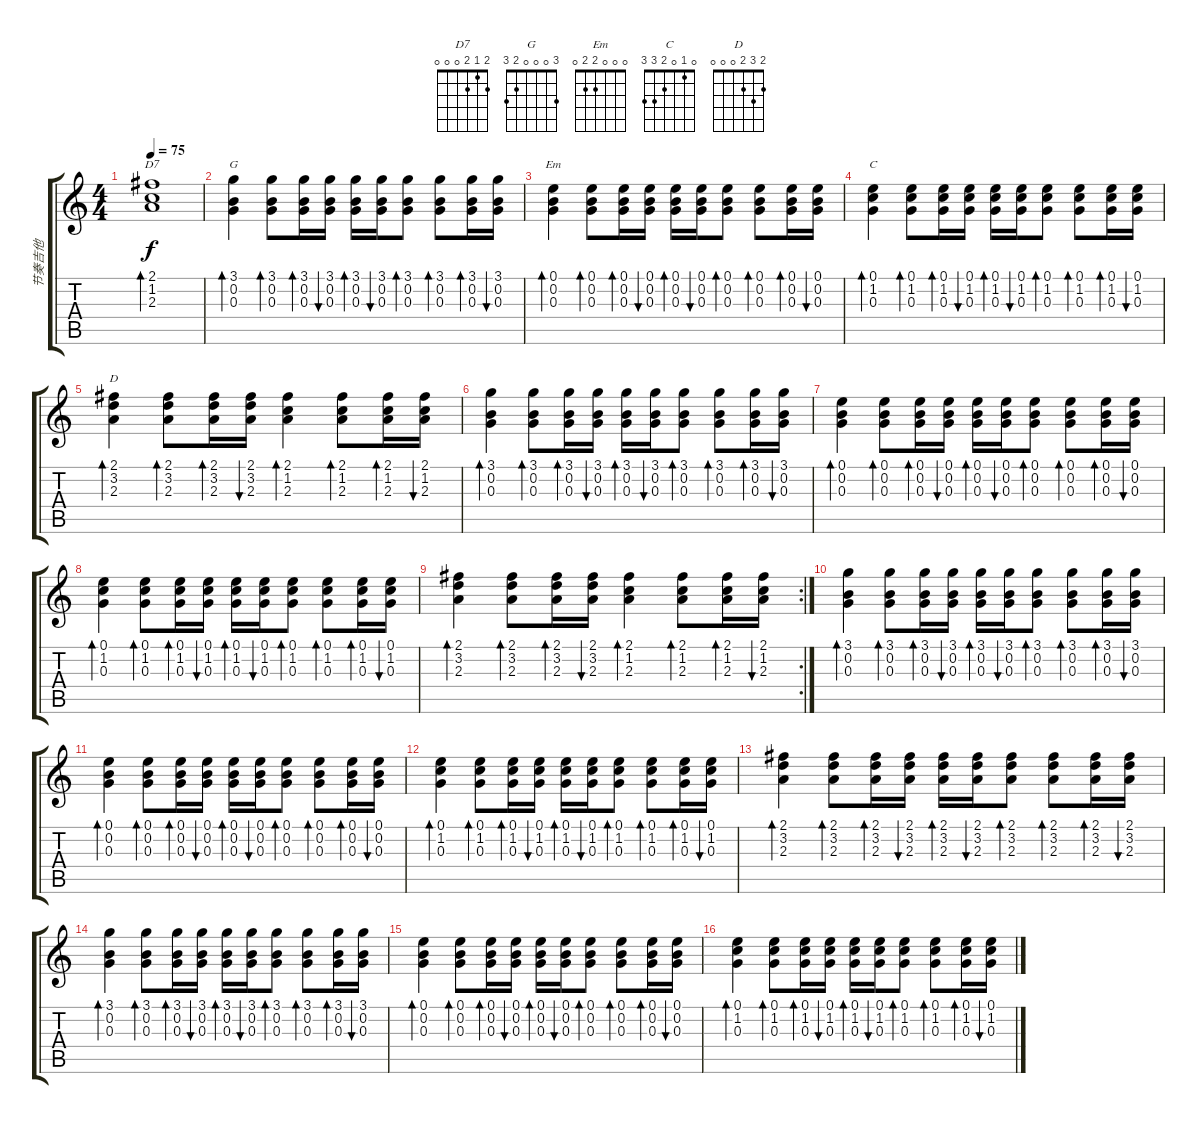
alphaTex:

\track ("节奏吉他" "节奏吉他") {instrument acousticguitarsteel}
\staff {score tabs}
\tuning (E4 B3 G3 D3 A2 E2) {hide}
\chord ("D7" 2 1 2 0 0 0)
\chord ("G" 3 0 0 0 2 3)
\chord ("Em" 0 0 0 2 2 0)
\chord ("C" 0 1 0 2 3 3)
\chord ("D" 2 3 2 0 0 0)
\ts (4 4)
\tempo 75
\clef g2
\ks c
(2.1 1.2 2.3).1{bd 480 ch "D7" dy f} |
(3.1 0.2 0.3).4{bd 30 ch "G"} (3.1 0.2 0.3).8{bd 30} (3.1 0.2 0.3).16{bd 30} (3.1 0.2 0.3).16{bu 30} (3.1 0.2 0.3).16{bd 30} (3.1 0.2 0.3).16{bu 30} (3.1 0.2 0.3).8{bd 30} (3.1 0.2 0.3).8{bd 30} (3.1 0.2 0.3).16{bd 30} (3.1 0.2 0.3).16{bu 30} |
(0.1 0.2 0.3).4{bd 30 ch "Em"} (0.1 0.2 0.3).8{bd 30} (0.1 0.2 0.3).16{bd 30} (0.1 0.2 0.3).16{bu 30} (0.1 0.2 0.3).16{bd 30} (0.1 0.2 0.3).16{bu 30} (0.1 0.2 0.3).8{bd 30} (0.1 0.2 0.3).8{bd 30} (0.1 0.2 0.3).16{bd 30} (0.1 0.2 0.3).16{bu 30} |
(0.1 1.2 0.3).4{bd 30 ch "C"} (0.1 1.2 0.3).8{bd 30} (0.1 1.2 0.3).16{bd 30} (0.1 1.2 0.3).16{bu 30} (0.1 1.2 0.3).16{bd 30} (0.1 1.2 0.3).16{bu 30} (0.1 1.2 0.3).8{bd 30} (0.1 1.2 0.3).8{bd 30} (0.1 1.2 0.3).16{bd 30} (0.1 1.2 0.3).16{bu 30} |
(2.1 3.2 2.3).4{bd 30 ch "D"} (2.1 3.2 2.3).8{bd 30} (2.1 3.2 2.3).16{bd 30} (2.1 3.2 2.3).16{bu 30} (2.1 1.2 2.3).4{bd 30} (2.1 1.2 2.3).8{bd 30} (2.1 1.2 2.3).16{bd 30} (2.1 1.2 2.3).16{bu 30} |
(3.1 0.2 0.3).4{bd 30} (3.1 0.2 0.3).8{bd 30} (3.1 0.2 0.3).16{bd 30} (3.1 0.2 0.3).16{bu 30} (3.1 0.2 0.3).16{bd 30} (3.1 0.2 0.3).16{bu 30} (3.1 0.2 0.3).8{bd 30} (3.1 0.2 0.3).8{bd 30} (3.1 0.2 0.3).16{bd 30} (3.1 0.2 0.3).16{bu 30} |
(0.1 0.2 0.3).4{bd 30} (0.1 0.2 0.3).8{bd 30} (0.1 0.2 0.3).16{bd 30} (0.1 0.2 0.3).16{bu 30} (0.1 0.2 0.3).16{bd 30} (0.1 0.2 0.3).16{bu 30} (0.1 0.2 0.3).8{bd 30} (0.1 0.2 0.3).8{bd 30} (0.1 0.2 0.3).16{bd 30} (0.1 0.2 0.3).16{bu 30} |
(0.1 1.2 0.3).4{bd 30} (0.1 1.2 0.3).8{bd 30} (0.1 1.2 0.3).16{bd 30} (0.1 1.2 0.3).16{bu 30} (0.1 1.2 0.3).16{bd 30} (0.1 1.2 0.3).16{bu 30} (0.1 1.2 0.3).8{bd 30} (0.1 1.2 0.3).8{bd 30} (0.1 1.2 0.3).16{bd 30} (0.1 1.2 0.3).16{bu 30} |
\rc 2
(2.1 3.2 2.3).4{bd 30} (2.1 3.2 2.3).8{bd 30} (2.1 3.2 2.3).16{bd 30} (2.1 3.2 2.3).16{bu 30} (2.1 1.2 2.3).4{bd 30} (2.1 1.2 2.3).8{bd 30} (2.1 1.2 2.3).16{bd 30} (2.1 1.2 2.3).16{bu 30} |
(3.1 0.2 0.3).4{bd 30} (3.1 0.2 0.3).8{bd 30} (3.1 0.2 0.3).16{bd 30} (3.1 0.2 0.3).16{bu 30} (3.1 0.2 0.3).16{bd 30} (3.1 0.2 0.3).16{bu 30} (3.1 0.2 0.3).8{bd 30} (3.1 0.2 0.3).8{bd 30} (3.1 0.2 0.3).16{bd 30} (3.1 0.2 0.3).16{bu 30} |
(0.1 0.2 0.3).4{bd 30} (0.1 0.2 0.3).8{bd 30} (0.1 0.2 0.3).16{bd 30} (0.1 0.2 0.3).16{bu 30} (0.1 0.2 0.3).16{bd 30} (0.1 0.2 0.3).16{bu 30} (0.1 0.2 0.3).8{bd 30} (0.1 0.2 0.3).8{bd 30} (0.1 0.2 0.3).16{bd 30} (0.1 0.2 0.3).16{bu 30} |
(0.1 1.2 0.3).4{bd 30} (0.1 1.2 0.3).8{bd 30} (0.1 1.2 0.3).16{bd 30} (0.1 1.2 0.3).16{bu 30} (0.1 1.2 0.3).16{bd 30} (0.1 1.2 0.3).16{bu 30} (0.1 1.2 0.3).8{bd 30} (0.1 1.2 0.3).8{bd 30} (0.1 1.2 0.3).16{bd 30} (0.1 1.2 0.3).16{bu 30} |
(2.1 3.2 2.3).4{bd 30} (2.1 3.2 2.3).8{bd 30} (2.1 3.2 2.3).16{bd 30} (2.1 3.2 2.3).16{bu 30} (2.1 3.2 2.3).16{bd 30} (2.1 3.2 2.3).16{bu 30} (2.1 3.2 2.3).8{bd 30} (2.1 3.2 2.3).8{bd 30} (2.1 3.2 2.3).16{bd 30} (2.1 3.2 2.3).16{bu 30} |
(3.1 0.2 0.3).4{bd 30} (3.1 0.2 0.3).8{bd 30} (3.1 0.2 0.3).16{bd 30} (3.1 0.2 0.3).16{bu 30} (3.1 0.2 0.3).16{bd 30} (3.1 0.2 0.3).16{bu 30} (3.1 0.2 0.3).8{bd 30} (3.1 0.2 0.3).8{bd 30} (3.1 0.2 0.3).16{bd 30} (3.1 0.2 0.3).16{bu 30} |
(0.1 0.2 0.3).4{bd 30} (0.1 0.2 0.3).8{bd 30} (0.1 0.2 0.3).16{bd 30} (0.1 0.2 0.3).16{bu 30} (0.1 0.2 0.3).16{bd 30} (0.1 0.2 0.3).16{bu 30} (0.1 0.2 0.3).8{bd 30} (0.1 0.2 0.3).8{bd 30} (0.1 0.2 0.3).16{bd 30} (0.1 0.2 0.3).16{bu 30} |
(0.1 1.2 0.3).4{bd 30} (0.1 1.2 0.3).8{bd 30} (0.1 1.2 0.3).16{bd 30} (0.1 1.2 0.3).16{bu 30} (0.1 1.2 0.3).16{bd 30} (0.1 1.2 0.3).16{bu 30} (0.1 1.2 0.3).8{bd 30} (0.1 1.2 0.3).8{bd 30} (0.1 1.2 0.3).16{bd 30} (0.1 1.2 0.3).16{bu 30}
